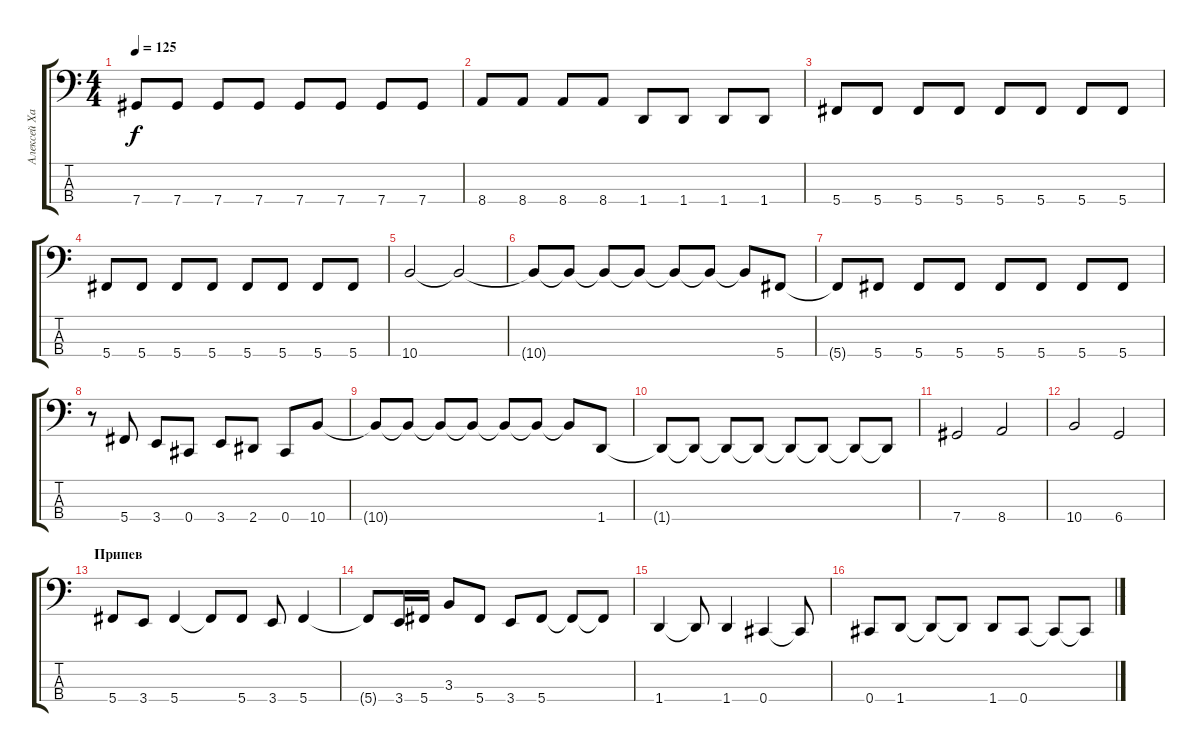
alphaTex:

\track ("Алексей Харьков" "Алексей Ха") {instrument electricbassfinger}
\staff {score tabs}
\tuning (Gb2 Db2 Ab1 Db1) {hide}
\ts (4 4)
\tempo 125
\clef f4
\ks c
7.4.8{dy f} 7.4.8 7.4.8 7.4.8 7.4.8 7.4.8 7.4.8 7.4.8 |
8.4.8 8.4.8 8.4.8 8.4.8 1.4.8 1.4.8 1.4.8 1.4.8 |
5.4.8 5.4.8 5.4.8 5.4.8 5.4.8 5.4.8 5.4.8 5.4.8 |
5.4.8 5.4.8 5.4.8 5.4.8 5.4.8 5.4.8 5.4.8 5.4.8 |
10.4.2 10.4{t}.2 |
10.4{t}.8 10.4{t}.8 10.4{t}.8 10.4{t}.8 10.4{t}.8 10.4{t}.8 10.4{t}.8 5.4.8 |
5.4{t}.8 5.4.8 5.4.8 5.4.8 5.4.8 5.4.8 5.4.8 5.4.8 |
r.8 5.4.8 3.4.8 0.4.8 3.4.8 2.4.8 0.4.8 10.4.8 |
10.4{t}.8 10.4{t}.8 10.4{t}.8 10.4{t}.8 10.4{t}.8 10.4{t}.8 10.4{t}.8 1.4.8 |
1.4{t}.8 1.4{t}.8 1.4{t}.8 1.4{t}.8 1.4{t}.8 1.4{t}.8 1.4{t}.8 1.4{t}.8 |
7.4.2 8.4.2 |
10.4.2 6.4.2 |
\section ("" "Припев")
5.4.8 3.4.8 5.4.4 5.4{t}.8 5.4.8 3.4.8 5.4.4 |
5.4{t}.8 3.4.16 5.4.16 3.3.8 5.4.8 3.4.8 5.4.8 5.4{t}.8 5.4{t}.8 |
1.4.4 1.4{t}.8 1.4.4 0.4.4 0.4{t}.8 |
0.4.8 1.4.8 1.4{t}.8 1.4{t}.8 1.4.8 0.4.8 0.4{t}.8 0.4{t}.8
